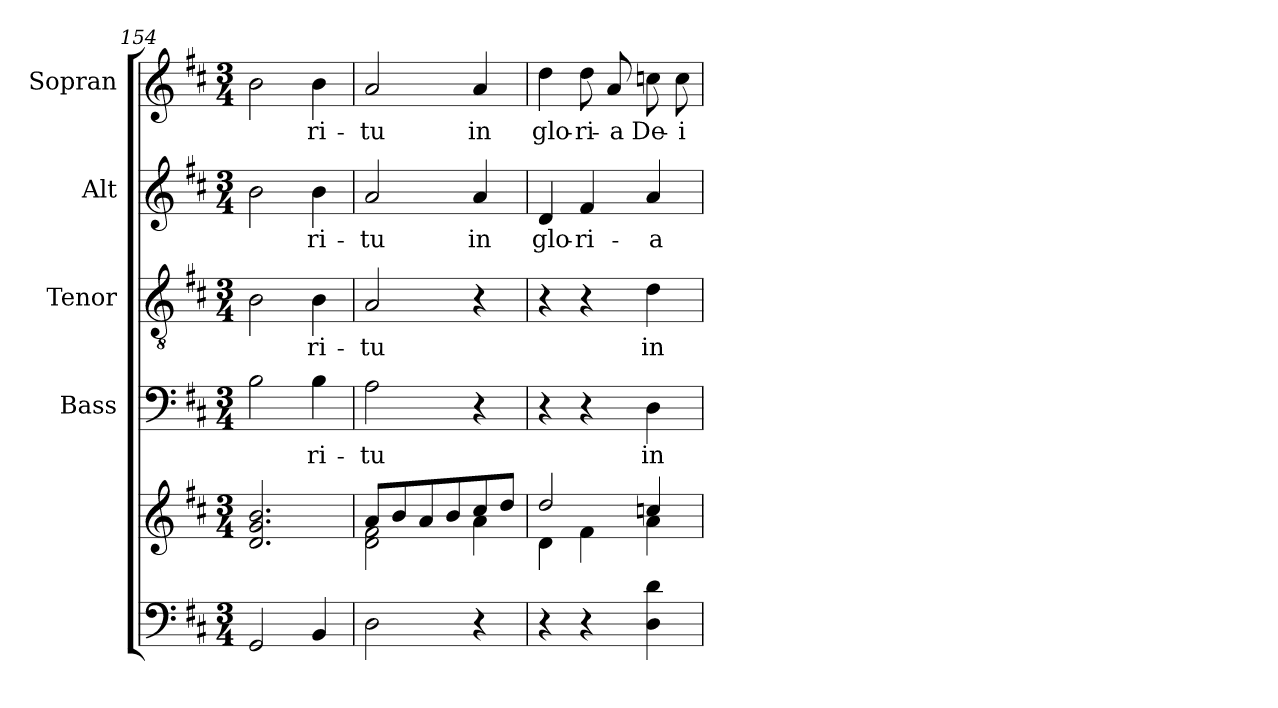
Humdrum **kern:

**kern	**kern	**kern	**text	**kern	**text	**kern	**text	**kern	**text
*part5	*part5	*part4	*part4	*part3	*part3	*part2	*part2	*part1	*part1
*staff6	*staff5	*staff4	*staff4	*staff3	*staff3	*staff2	*staff2	*staff1	*staff1
*	*	*I"Bass	*	*I"Tenor	*	*I"Alt	*	*I"Sopran	*
*	*	*I'B.	*	*I'T.	*	*I'A.	*	*I'S.	*
*clefF4	*clefG2	*clefF4	*	*clefGv2	*	*clefG2	*	*clefG2	*
*k[f#c#]	*k[f#c#]	*k[f#c#]	*	*k[f#c#]	*	*k[f#c#]	*	*k[f#c#]	*
*D:	*D:	*D:	*	*D:	*	*D:	*	*D:	*
*M3/4	*M3/4	*M3/4	*	*M3/4	*	*M3/4	*	*M3/4	*
=154	=154	=154	=154	=154	=154	=154	=154	=154	=154
2GG/	2.d/ 2.g/ 2.b/	2B\	.	2B\	.	2b\	.	2b\	.
!	!	!	!LO:LY:b	!	!LO:LY:b	!	!LO:LY:b	!	!LO:LY:b
4BB/	.	4B\	-ri-	4B\	-ri-	4b\	-ri-	4b\	-ri-
=155	=155	=155	=155	=155	=155	=155	=155	=155	=155
*	*^	*	*	*	*	*	*	*	*
!	!	!	!	!LO:LY:b	!	!LO:LY:b	!	!LO:LY:b	!	!LO:LY:b
2D\	8a/L	2d\ 2f#\	2A\	-tu	2A/	-tu	2a/	-tu	2a/	-tu
.	8b/	.	.	.	.	.	.	.	.	.
.	8a/	.	.	.	.	.	.	.	.	.
.	8b/	.	.	.	.	.	.	.	.	.
!	!	!	!	!	!	!	!	!LO:LY:b	!	!LO:LY:b
4r	8cc#/	4a\	4r	.	4r	.	4a/	in	4a/	in
.	8dd/J	.	.	.	.	.	.	.	.	.
!!LO:PB:g=z
=156	=156	=156	=156	=156	=156	=156	=156	=156	=156	=156
!	!	!	!	!	!	!	!	!LO:LY:b	!	!LO:LY:b
4r	2dd/	4d\	4r	.	4r	.	4d/	glo-	4dd\	glo-
!	!	!	!	!	!	!	!	!LO:LY:b	!	!LO:LY:b
4r	.	4f#\	4r	.	4r	.	4f#/	-ri-	8dd\	-ri-
!	!	!	!	!	!	!	!	!	!	!LO:LY:b
.	.	.	.	.	.	.	.	.	8a/	-a
!	!	!	!	!LO:LY:b	!	!LO:LY:b	!	!LO:LY:b	!	!LO:LY:b
4D\ 4d\	4ccn/	4a\	4D\	in	4d\	in	4a/	-a	8ccn\	De-
!	!	!	!	!	!	!	!	!	!	!LO:LY:b
.	.	.	.	.	.	.	.	.	8cc\	-i
*	*v	*v	*	*	*	*	*	*	*	*
=	=	=	=	=	=	=	=	=	=
*-	*-	*-	*-	*-	*-	*-	*-	*-	*-
